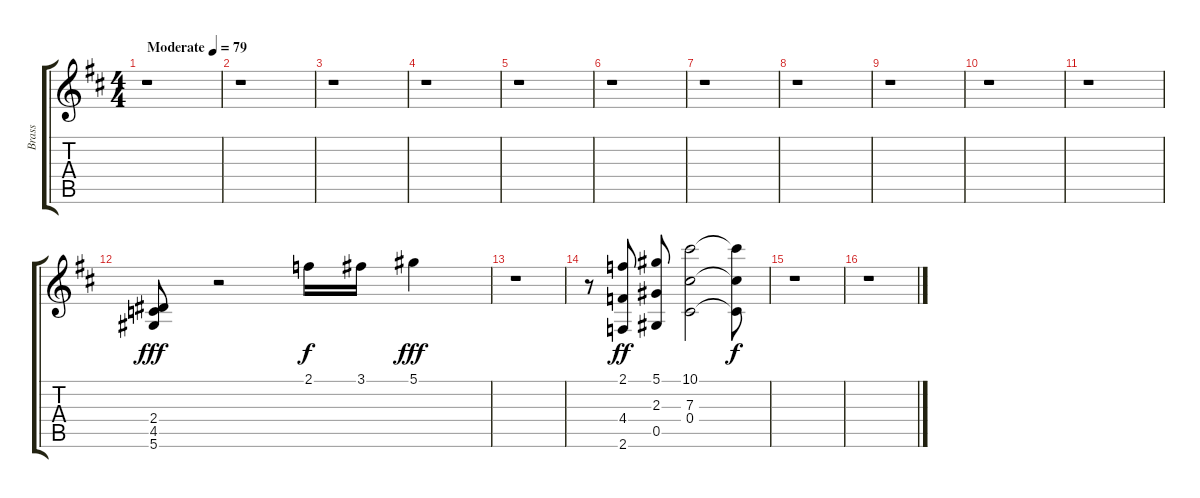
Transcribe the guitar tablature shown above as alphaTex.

\track ("Brass" "Brass") {instrument distortionguitar}
\staff {score tabs}
\tuning (Eb4 Bb3 Gb3 Db3 Ab2 Eb2) {hide}
\ts (4 4)
\tempo (79 "Moderate")
\clef g2
\ks d
r.1{dy fff instrument distortionguitar} |
r.1 |
r.1 |
r.1 |
r.1 |
r.1 |
r.1 |
r.1 |
r.1 |
r.1 |
r.1 |
(2.4 4.5 5.6).8 r.2 2.1.16{dy f} 3.1.16 5.1.4{dy fff} |
r.1 |
r.8 (2.1 4.4 2.6).8{dy ff} (5.1 2.3 0.5).8 (10.1 7.3 0.4).2 (10.1{t} 7.3{t} 0.4{t}).8{dy f} |
r.1 |
r.1
